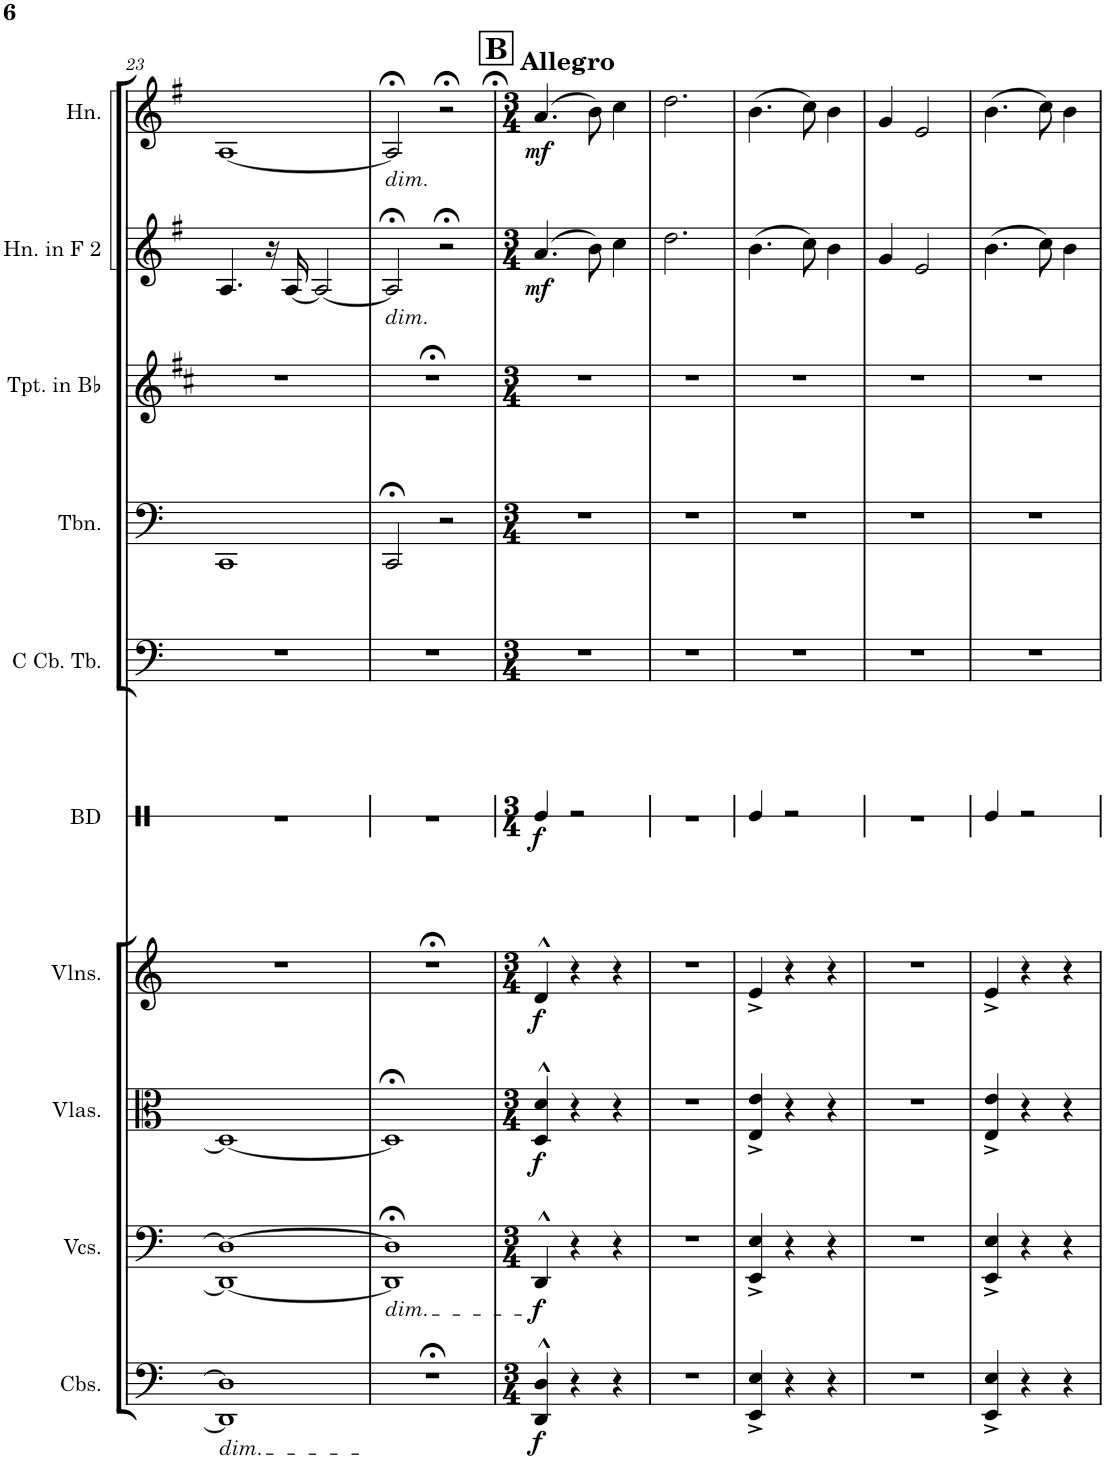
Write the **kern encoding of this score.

**kern	**dynam	**kern	**dynam	**kern	**dynam	**kern	**dynam	**kern	**dynam	**kern	**kern	**kern	**kern	**dynam	**kern	**dynam
*part10	*part10	*part9	*part9	*part8	*part8	*part7	*part7	*part6	*part6	*part5	*part4	*part3	*part2	*part2	*part1	*part1
*staff10	*staff10	*staff9	*staff9	*staff8	*staff8	*staff7	*staff7	*staff6	*staff6	*staff5	*staff4	*staff3	*staff2	*staff2	*staff1	*staff1
*I"Contrabasses	*	*I"Violoncellos	*	*I"Violas	*	*I"Violins	*	*I"Bass Drum	*	*I"C Contrabass Tuba	*I"Trombone	*I"Trumpet in Bb	*I"Horn in F 2	*	*I"Horn	*
*I'Cbs.	*	*I'Vcs.	*	*I'Vlas.	*	*I'Vlns.	*	*I'BD	*	*I'C Cb. Tb.	*I'Tbn.	*I'Tpt. in Bb	*I'Hn. in F 2	*	*I'Hn.	*
!!LO:PB:g=z
*clefF4	*	*clefF4	*	*clefC3	*	*clefG2	*	*clefX	*	*clefF4	*clefF4	*clefG2	*clefG2	*	*clefG2	*
*Trd7c12	*	*	*	*	*	*	*	*	*	*	*	*Trd1c2	*Trd4c7	*	*Trd4c7	*
*k[]	*	*k[]	*	*k[]	*	*k[]	*	*k[]	*	*k[]	*k[]	*k[f#c#]	*k[f#]	*	*k[f#]	*
*M4/4	*	*M4/4	*	*M4/4	*	*M4/4	*	*M4/4	*	*M4/4	*M4/4	*M4/4	*M4/4	*	*M4/4	*
=23	=23	=23	=23	=23	=23	=23	=23	=23	=23	=23	=23	=23	=23	=23	=23	=23
!LO:TX:b:i:t=dim.	!	!	!	!	!	!	!	!	!	!	!	!	!	!	!	!
1DD] 1D]	.	1DD_ 1D_	.	1D_	.	1r	.	1r	.	1r	1CC	1r	4.A/	.	[1A	.
.	.	.	.	.	.	.	.	.	.	.	.	.	16r	.	.	.
.	.	.	.	.	.	.	.	.	.	.	.	.	[16A/	.	.	.
.	.	.	.	.	.	.	.	.	.	.	.	.	2A/_	.	.	.
=24	=24	=24	=24	=24	=24	=24	=24	=24	=24	=24	=24	=24	=24	=24	=24	=24
!	!	!	!	!	!	!	!	!	!	!	!	!	!	!	!LO:TX:b:i:t=dim.	!
!	!	!	!	!	!	!	!	!	!	!	!	!	!LO:TX:b:i:t=dim.	!	!	!
!	!	!LO:TX:b:i:t=dim.	!	!	!	!	!	!	!	!	!	!	!	!	!	!
1r;<	.	1DD];< 1D];<	.	1D;<]	.	1r;<	.	1r	.	1r	2CC;</	1r;<	2A;</]	.	2A;</]	.
.	.	.	.	.	.	.	.	.	.	.	2r	.	2r;<	.	2r;<	.
=25	=25	=25	=25	=25	=25	=25	=25	=25	=25	=25	=25	=25	=25	=25	=25	=25
!!LO:REH:place=s1:a:B:cj:fs=14:t=B
*M3/4	*	*M3/4	*	*M3/4	*	*M3/4	*	*M3/4	*	*M3/4	*M3/4	*M3/4	*M3/4	*	*M3/4	*
!	!	!	!	!	!	!	!	!	!	!	!	!	!	!	!LO:TX:a:B:t=Allegro	!
!	!LO:DY:b	!	!LO:DY:b	!	!LO:DY:b	!	!LO:DY:b	!	!LO:DY:b	!	!	!	!	!LO:DY:b	!	!LO:DY:b
4DD/^^ 4D/^^	f	4DD^^/	f	4D/^^ 4d/^^	f	4d^^/	f	4Re/	f	2.r	2.r	2.r	(4.a/	mf	(4.a/	mf
4r	.	4r	.	4r	.	4r	.	2r	.	.	.	.	.	.	.	.
.	.	.	.	.	.	.	.	.	.	.	.	.	8b\)	.	8b\)	.
4r	.	4r	.	4r	.	4r	.	.	.	.	.	.	4cc\	.	4cc\	.
=26	=26	=26	=26	=26	=26	=26	=26	=26	=26	=26	=26	=26	=26	=26	=26	=26
2.r	.	2.r	.	2.r	.	2.r	.	2.r	.	2.r	2.r	2.r	2.dd\	.	2.dd\	.
=27	=27	=27	=27	=27	=27	=27	=27	=27	=27	=27	=27	=27	=27	=27	=27	=27
4EE/^ 4E/^	.	4EE/^ 4E/^	.	4E/^ 4e/^	.	4e^/	.	4Re/	.	2.r	2.r	2.r	(4.b\	.	(4.b\	.
4r	.	4r	.	4r	.	4r	.	2r	.	.	.	.	.	.	.	.
.	.	.	.	.	.	.	.	.	.	.	.	.	8cc\)	.	8cc\)	.
4r	.	4r	.	4r	.	4r	.	.	.	.	.	.	4b\	.	4b\	.
=28	=28	=28	=28	=28	=28	=28	=28	=28	=28	=28	=28	=28	=28	=28	=28	=28
2.r	.	2.r	.	2.r	.	2.r	.	2.r	.	2.r	2.r	2.r	4g/	.	4g/	.
.	.	.	.	.	.	.	.	.	.	.	.	.	2e/	.	2e/	.
=29	=29	=29	=29	=29	=29	=29	=29	=29	=29	=29	=29	=29	=29	=29	=29	=29
4EE/^ 4E/^	.	4EE/^ 4E/^	.	4E/^ 4e/^	.	4e^/	.	4Re/	.	2.r	2.r	2.r	(4.b\	.	(4.b\	.
4r	.	4r	.	4r	.	4r	.	2r	.	.	.	.	.	.	.	.
.	.	.	.	.	.	.	.	.	.	.	.	.	8cc\)	.	8cc\)	.
4r	.	4r	.	4r	.	4r	.	.	.	.	.	.	4b\	.	4b\	.
=	=	=	=	=	=	=	=	=	=	=	=	=	=	=	=	=
*-	*-	*-	*-	*-	*-	*-	*-	*-	*-	*-	*-	*-	*-	*-	*-	*-
